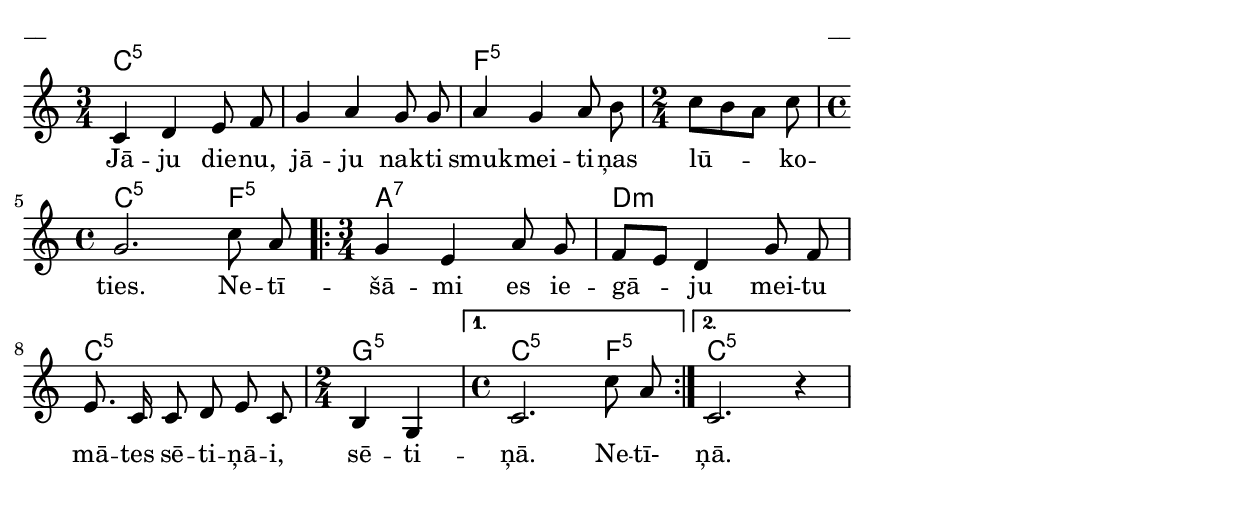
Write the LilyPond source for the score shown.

\version "2.13.16" 
%\header {
% title = "Jāju dienu, jāju nakti"
%}
% Austras dziesmu burtnīca, 17.lpp.
\paper {
line-width = 14\cm
left-margin = 0.4\cm
between-system-padding = 0.3\cm
between-system-space = 0.3\cm
}
\layout {
indent = #0
ragged-last = ##f
}

voiceA = \relative c' {
\clef "treble"
\key c \major
\time 3/4
c4 d e8 f | g4 a g8 g | a4 g a8 b 
\time 2/4
c8[ b a] c 
\time 4/4
g2. c8 a  
\repeat volta 2 {
g4 e a8 g | f[ e] d4 g8 f | e8. c16 c8 d e c 
\time 2/4
b4 g 
}
\alternative { { \time 4/4 c2. c'8 a } { c,2. r4 } }
}


lyricA = \lyricmode {
Jā -- ju die -- nu, jā -- ju nak -- ti smuk -- mei -- ti -- ņas lū -- ko -- ties. 
Ne -- tī -- šā -- mi  es ie -- gā -- ju mei -- tu mā -- tes sē -- ti -- ņā -- i, sē -- ti -- ņā. 
Ne -- tī-
ņā.  
}


chordsA = \chordmode {
\time 3/4
c2.:5 | s2. | f2.:5 
\time 2/2 s2 
\time 4/4 c2.:5 f4:5 
\repeat volta 2 {
\time 3/4
a2.:7 | d2.:m | c2.:5 \time 2/4 g2:5
}
\alternative { { \time 4/4 c2.:5 f4:5 } { c1:5 } }  
}

fullScore = <<
\new ChordNames { \chordsA }
\new Staff {
<<
\new Voice = "voiceA" { \oneVoice \autoBeamOff \voiceA }
\lyricsto "voiceA" \new Lyrics \lyricA
>>
}
>>

\score {
\fullScore
\header { piece = "__" opus = "__" }
}
\markup { \with-color #(x11-color 'white) \sans \smaller "__" }
\score {
\unfoldRepeats
\fullScore
\midi {
\context { \Staff \remove "Staff_performer" }
\context { \Voice \consists "Staff_performer" }
}
}


